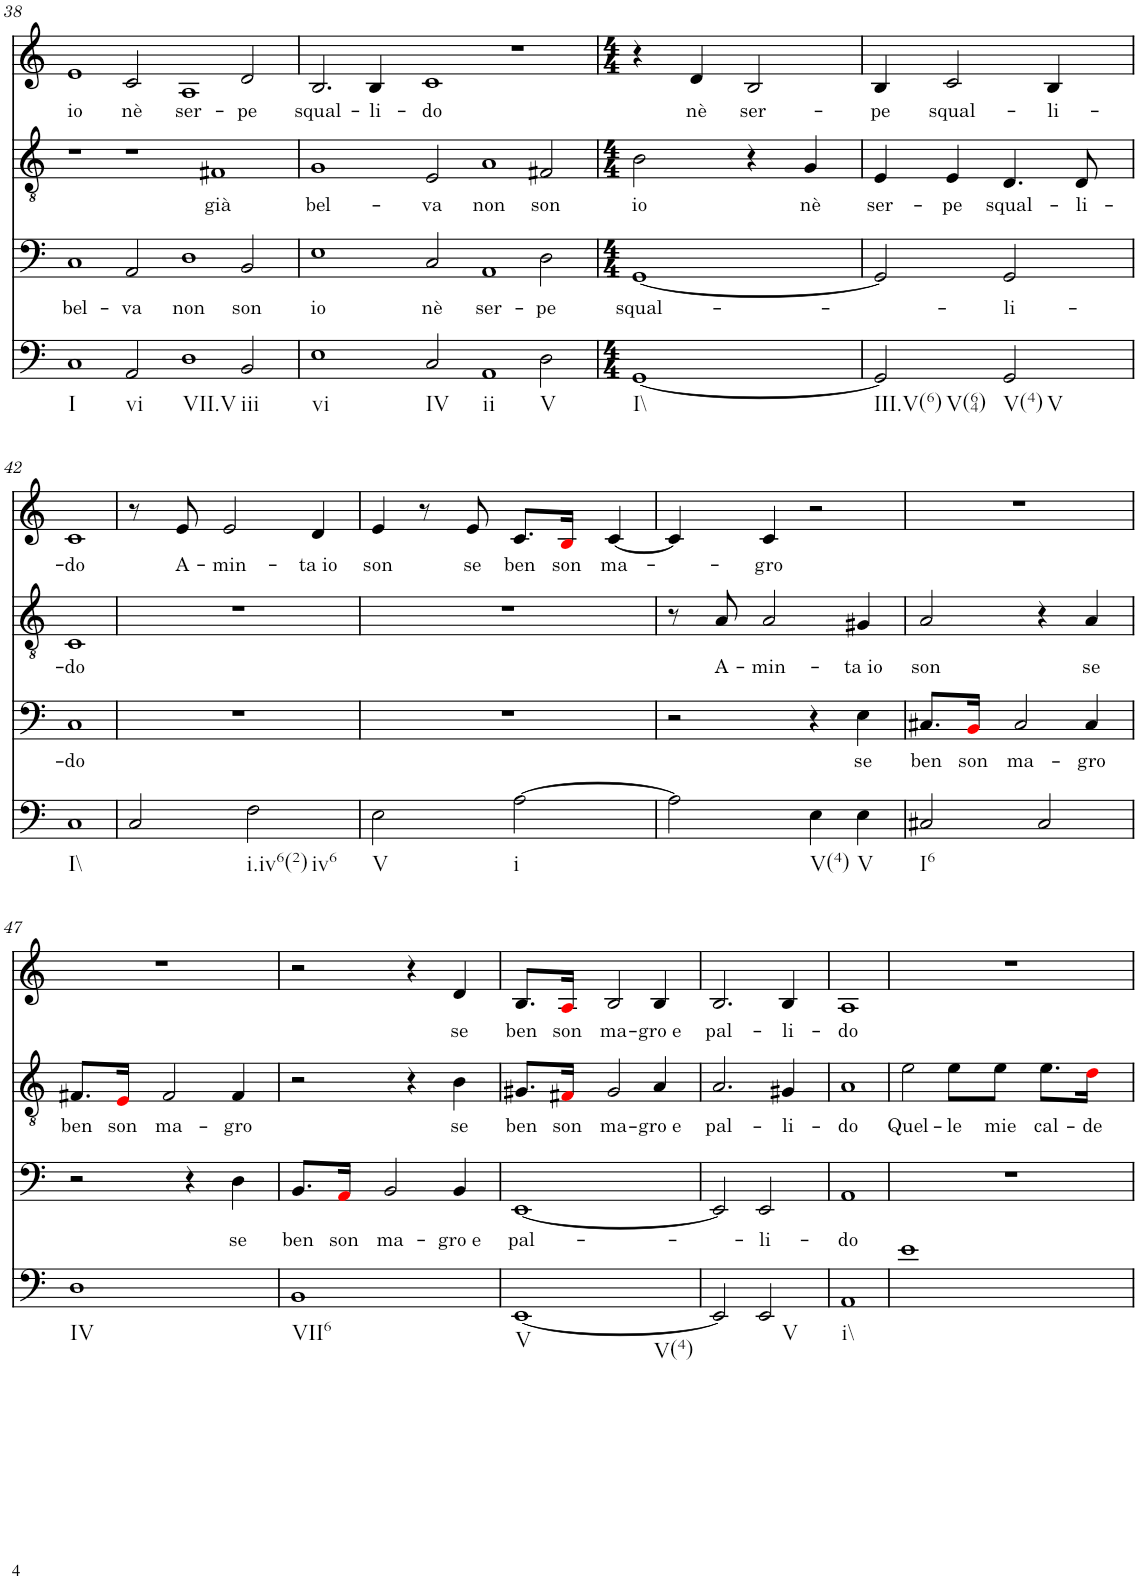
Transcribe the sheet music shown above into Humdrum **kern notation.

**kern	**kern	**text	**kern	**text	**kern	**text
*part4	*part3	*part3	*part2	*part2	*part1	*part1
*staff4	*staff3	*staff3	*staff2	*staff2	*staff1	*staff1
*I"unbenannt4	*I"unbenannt3	*	*I"unbenannt2	*	*I"unbenannt1	*
!!LO:PB:g=z
*clefF4	*clefF4	*	*clefGv2	*	*clefG2	*
*k[]	*k[]	*	*k[]	*	*k[]	*
*M3/1	*M3/1	*	*M3/1	*	*M3/1	*
=38	=38	=38	=38	=38	=38	=38
!LO:TX:b:t=I	!	!	!	!	!	!
!	!	!LO:LY:b	!	!	!	!LO:LY:b
1C	1C	bel-	1r	.	1e	io
!LO:TX:b:t=vi	!	!	!	!	!	!
!	!	!LO:LY:b	!	!	!	!LO:LY:b
2AA/	2AA/	va	1r	.	2c/	nè
!LO:TX:b:t=VII.V	!	!	!	!	!	!
!	!	!LO:LY:b	!	!	!	!LO:LY:b
1D	1D	non	.	.	1A	ser-
!	!	!	!	!LO:LY:b	!	!
.	.	.	1F#X	già	.	.
!LO:TX:b:t=iii	!	!	!	!	!	!
!	!	!LO:LY:b	!	!	!	!LO:LY:b
2BB/	2BB/	son	.	.	2d/	pe
=39	=39	=39	=39	=39	=39	=39
!LO:TX:b:t=vi	!	!	!	!	!	!
!	!	!LO:LY:b	!	!LO:LY:b	!	!LO:LY:b
1E	1E	io	1G	bel-	2.B/	squal-
!	!	!	!	!	!	!LO:LY:b
.	.	.	.	.	4B/	li-
!LO:TX:b:t=IV	!	!	!	!	!	!
!	!	!LO:LY:b	!	!LO:LY:b	!	!LO:LY:b
2C/	2C/	nè	2E/	va	1c	do
!LO:TX:b:t=ii	!	!	!	!	!	!
!	!	!LO:LY:b	!	!LO:LY:b	!	!
1AA	1AA	ser-	1A	non	.	.
.	.	.	.	.	1r	.
!LO:TX:b:t=V	!	!	!	!	!	!
!	!	!LO:LY:b	!	!LO:LY:b	!	!
2D\	2D\	pe	2F#X/	son	.	.
=40	=40	=40	=40	=40	=40	=40
*M4/4	*M4/4	*	*M4/4	*	*M4/4	*
!LO:TX:b:t=I\\	!	!	!	!	!	!
!	!	!LO:LY:b	!	!LO:LY:b	!	!
[1GG	[1GG	squal-	2B\	io	4r	.
!	!	!	!	!	!	!LO:LY:b
.	.	.	.	.	4d/	nè
!	!	!	!	!	!	!LO:LY:b
.	.	.	4r	.	2B/	ser-
!	!	!	!	!LO:LY:b	!	!
.	.	.	4G/	nè	.	.
=41	=41	=41	=41	=41	=41	=41
!LO:TX:b:t=III.V(6)	!	!	!	!	!	!
!LO:TX:b:t=V(64)	!	!	!	!	!	!
!	!	!	!	!LO:LY:b	!	!LO:LY:b
2GG/]	2GG/]	.	4E/	ser-	4B/	pe
!	!	!	!	!LO:LY:b	!	!LO:LY:b
.	.	.	4E/	pe	2c/	squal-
!LO:TX:b:t=V(4)	!	!	!	!	!	!
!LO:TX:b:t=V	!	!	!	!	!	!
!	!	!LO:LY:b	!	!LO:LY:b	!	!
2GG/	2GG/	li-	4.D/	squal-	.	.
!	!	!	!	!	!	!LO:LY:b
.	.	.	.	.	4B/	li-
!	!	!	!	!LO:LY:b	!	!
.	.	.	8D/	li-	.	.
!!LO:LB:g=z
=42	=42	=42	=42	=42	=42	=42
!LO:TX:b:t=I\\	!	!	!	!	!	!
!	!	!LO:LY:b	!	!LO:LY:b	!	!LO:LY:b
1C	1C	do	1C	do	1c	do
=43	=43	=43	=43	=43	=43	=43
2C/	1r	.	1r	.	8r	.
!	!	!	!	!	!	!LO:LY:b
.	.	.	.	.	8e/	A-
!	!	!	!	!	!	!LO:LY:b
.	.	.	.	.	2e/	min-
!LO:TX:b:t=i.iv6(2)	!	!	!	!	!	!
!LO:TX:b:t=iv6	!	!	!	!	!	!
2F\	.	.	.	.	.	.
!	!	!	!	!	!	!LO:LY:b
.	.	.	.	.	4d/	ta io
=44	=44	=44	=44	=44	=44	=44
!LO:TX:b:t=V	!	!	!	!	!	!
!	!	!	!	!	!	!LO:LY:b
2E\	1r	.	1r	.	4e/	son
.	.	.	.	.	8r	.
!	!	!	!	!	!	!LO:LY:b
.	.	.	.	.	8e/	se
!LO:TX:b:t=i	!	!	!	!	!	!
!	!	!	!	!	!	!LO:LY:b
[2A\	.	.	.	.	8.c/L	ben
!	!	!	!	!	!	!LO:LY:b
.	.	.	.	.	16Bi/Jk	son
!	!	!	!	!	!	!LO:LY:b
.	.	.	.	.	[4c/	ma-
=45	=45	=45	=45	=45	=45	=45
2A\]	2r	.	8r	.	4c/]	.
!	!	!	!	!LO:LY:b	!	!
.	.	.	8A/	A-	.	.
!	!	!	!	!LO:LY:b	!	!LO:LY:b
.	.	.	2A/	min-	4c/	gro
!LO:TX:b:t=V(4)	!	!	!	!	!	!
4E\	4r	.	.	.	2r	.
!LO:TX:b:t=V	!	!	!	!	!	!
!	!	!LO:LY:b	!	!LO:LY:b	!	!
4E\	4E\	se	4G#X/	ta io	.	.
=46	=46	=46	=46	=46	=46	=46
!LO:TX:b:t=I6	!	!	!	!	!	!
!	!	!LO:LY:b	!	!LO:LY:b	!	!
2C#X/	8.C#X/L	ben	2A/	son	1r	.
!	!	!LO:LY:b	!	!	!	!
.	16BBi/Jk	son	.	.	.	.
!	!	!LO:LY:b	!	!	!	!
.	2C#/	ma-	.	.	.	.
2C#/	.	.	4r	.	.	.
!	!	!LO:LY:b	!	!LO:LY:b	!	!
.	4C#/	gro	4A/	se	.	.
!!LO:LB:g=z
=47	=47	=47	=47	=47	=47	=47
!LO:TX:b:t=IV	!	!	!	!	!	!
!	!	!	!	!LO:LY:b	!	!
1D	2r	.	8.F#X/L	ben	1r	.
!	!	!	!	!LO:LY:b	!	!
.	.	.	16Ei/Jk	son	.	.
!	!	!	!	!LO:LY:b	!	!
.	.	.	2F#/	ma-	.	.
.	4r	.	.	.	.	.
!	!	!LO:LY:b	!	!LO:LY:b	!	!
.	4D\	se	4F#/	gro	.	.
=48	=48	=48	=48	=48	=48	=48
!LO:TX:b:t=VII6	!	!	!	!	!	!
!	!	!LO:LY:b	!	!	!	!
1BB	8.BB/L	ben	2r	.	2r	.
!	!	!LO:LY:b	!	!	!	!
.	16AAi/Jk	son	.	.	.	.
!	!	!LO:LY:b	!	!	!	!
.	2BB/	ma-	.	.	.	.
.	.	.	4r	.	4r	.
!	!	!LO:LY:b	!	!LO:LY:b	!	!LO:LY:b
.	4BB/	gro e	4B\	se	4d/	se
=49	=49	=49	=49	=49	=49	=49
!LO:TX:b:t=V	!	!	!	!	!	!
!LO:TX:b:t=V(4)	!	!	!	!	!	!
!	!	!LO:LY:b	!	!LO:LY:b	!	!LO:LY:b
[1EE	[1EE	pal-	8.G#X/L	ben	8.B/L	ben
!	!	!	!	!LO:LY:b	!	!LO:LY:b
.	.	.	16F#Xi/Jk	son	16Ai/Jk	son
!	!	!	!	!LO:LY:b	!	!LO:LY:b
.	.	.	2G#/	ma-	2B/	ma-
!	!	!	!	!LO:LY:b	!	!LO:LY:b
.	.	.	4A/	gro e	4B/	gro e
=50	=50	=50	=50	=50	=50	=50
!	!	!	!	!LO:LY:b	!	!LO:LY:b
2EE/]	2EE/]	.	2.A/	pal-	2.B/	pal-
!LO:TX:b:t=V	!	!	!	!	!	!
!	!	!LO:LY:b	!	!	!	!
2EE/	2EE/	li-	.	.	.	.
!	!	!	!	!LO:LY:b	!	!LO:LY:b
.	.	.	4G#X/	li-	4B/	li-
=51	=51	=51	=51	=51	=51	=51
!LO:TX:b:t=i\\	!	!	!	!	!	!
!	!	!LO:LY:b	!	!LO:LY:b	!	!LO:LY:b
1AA	1AA	do	1A	do	1A	do
=52	=52	=52	=52	=52	=52	=52
!	!	!	!	!LO:LY:b	!	!
1e	1r	.	2e\	Quel-	1r	.
!	!	!	!	!LO:LY:b	!	!
.	.	.	8e\L	le	.	.
!	!	!	!	!LO:LY:b	!	!
.	.	.	8e\J	mie	.	.
!	!	!	!	!LO:LY:b	!	!
.	.	.	8.e\L	cal-	.	.
!	!	!	!	!LO:LY:b	!	!
.	.	.	16di\Jk	de	.	.
=	=	=	=	=	=	=
*-	*-	*-	*-	*-	*-	*-
